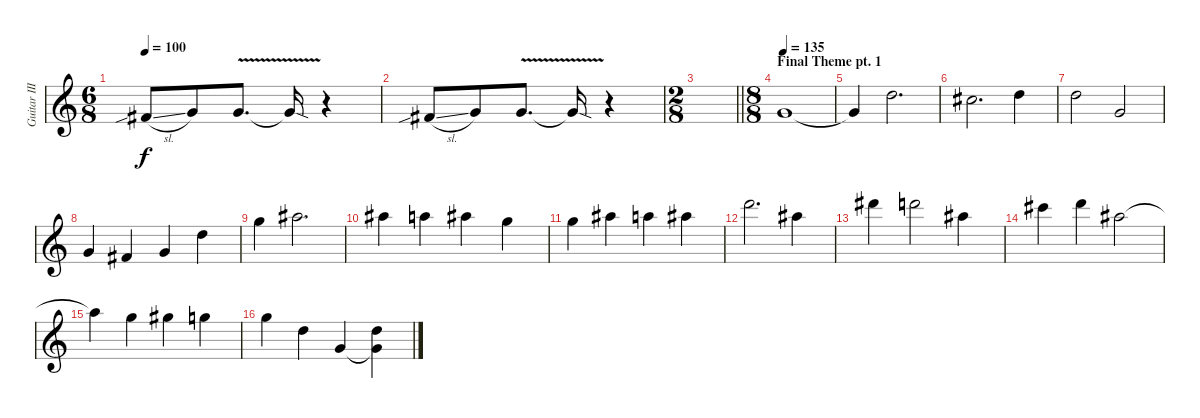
\track ("Guitar III" "Guitar III") {instrument distortionguitar}
\staff {score}
\tuning (D4 A3 F3 C3 G2 D2) {hide}
\ts (6 8)
\tempo 100
\clef g2
\ks c
6.4{sib sl}.8{dy f} 7.4.8 7.4{v}.8{d} 7.4{sod t}.16 r.4 |
6.4{sib sl}.8 7.4.8 7.4{v}.8{d} 7.4{sod t}.16 r.4 |
\ts (2 8)
\barLineRight lightlight
|
\ts (8 8)
\section ("" "Final Theme pt. 1")
\tempo 135
7.4.1{volume 3} |
7.4{t}.4 9.3{be (custom 0 0 18 0 20 2 38 2 40 0 60 0)}.2{d} |
8.3.2{d} 9.3.4 |
9.3.2 7.4{be (custom 0 0 28 0 30 2 60 2)}.2 |
7.4.4 6.4.4 7.4.4 9.3.4 |
10.2.4 8.1.2{d} |
8.1.4 7.1.4 8.1.4 5.1.4 |
5.1.4 8.1.4 7.1.4 8.1.4 |
12.1.2{d} 8.1.4 |
13.1.4 12.1.2 8.1.4 |
11.1.4 12.1.4 8.1.2 |
8.1{t}.4 5.1.4 6.1.4 5.1.4 |
5.1.4 5.2.4 2.3.4 (5.2 2.3{t}).4
